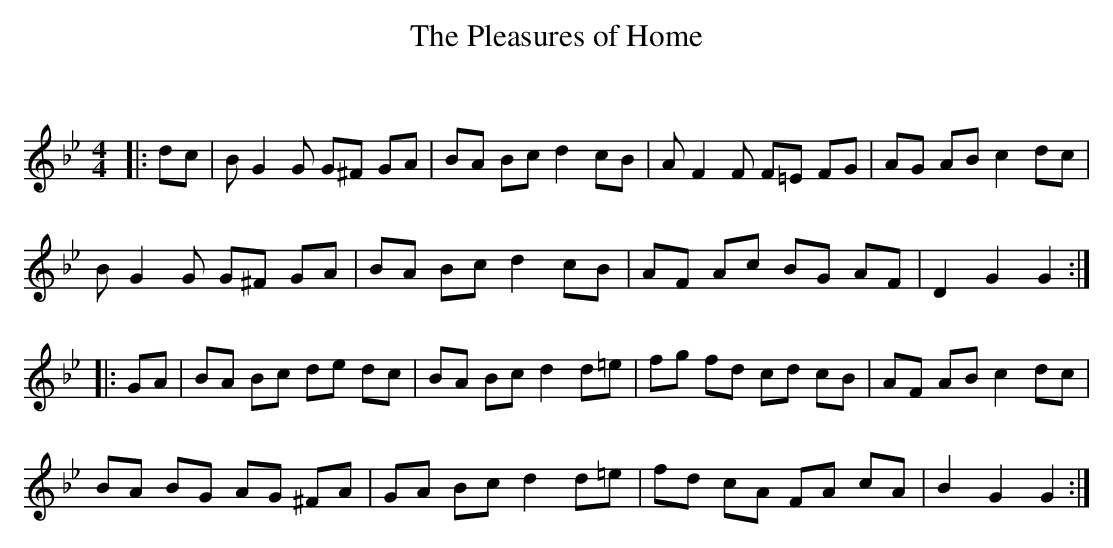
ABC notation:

X:1
T: The Pleasures of Home
C:
Q: 232
K:Gm
M:4/4
L:1/8
|:dc|BG2G G^F GA|BA Bc d2 cB|AF2F F=E FG|AG AB c2 dc|
BG2G G^F GA|BA Bc d2 cB|AF Ac BG AF|D2 G2 G2:|
|:GA|BA Bc de dc|BA Bc d2 d=e|fg fd cd cB|AF AB c2 dc|
BA BG AG ^FA|GA Bc d2 d=e|fd cA FA cA|B2 G2 G2:|
